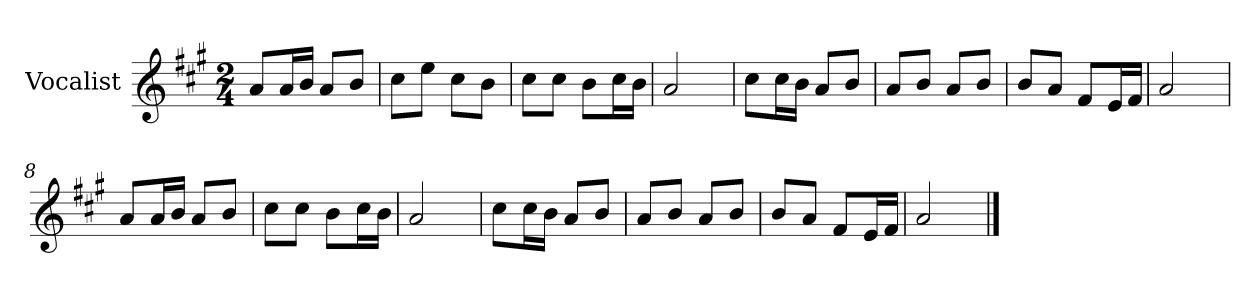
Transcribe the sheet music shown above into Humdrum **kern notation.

**kern
*part1
*staff1
*I"Vocalist
*k[f#c#g#]
*A:
*M2/4
=
8aL
16aL
16bJJ
8aL
8bJ
=1
8cc#L
8eeJ
8cc#L
8bJ
=2
8cc#L
8cc#J
8bL
16cc#L
16bJJ
=3
2a
=4
8cc#L
16cc#L
16bJJ
8aL
8bJ
=5
8aL
8bJ
8aL
8bJ
=6
8bL
8aJ
8f#L
16eL
16f#JJ
=7
2a
=8
8aL
16aL
16bJJ
8aL
8bJ
=9
8cc#L
8cc#J
8bL
16cc#L
16bJJ
=10
2a
=11
8cc#L
16cc#L
16bJJ
8aL
8bJ
=12
8aL
8bJ
8aL
8bJ
=13
8bL
8aJ
8f#L
16eL
16f#JJ
=14
2a
==
*-
